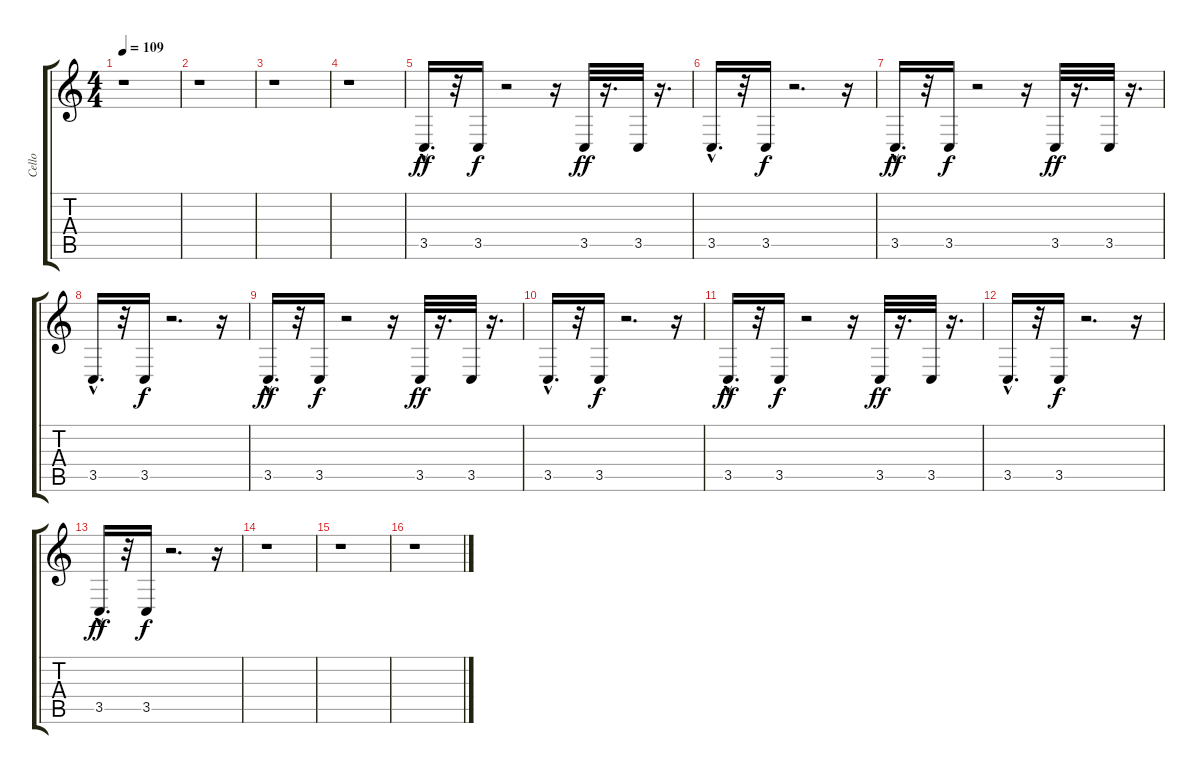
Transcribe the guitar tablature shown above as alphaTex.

\track ("Cello" "Cello") {instrument cello}
\staff {score tabs}
\tuning (E4 B3 G3 D3 A2 E2) {hide}
\ts (4 4)
\tempo 109
\clef g2
\ks c
r.1{dy ff instrument cello} |
r.1 |
r.1 |
r.1 |
3.5{hac}.16{d} r.32 3.5.16{dy f} r.2 r.16 3.5.32{dy ff volume 13} r.16{d} 3.5.32 r.16{d} |
3.5{hac}.16{d volume 13} r.32 3.5.16{dy f volume 13} r.2{d} r.16 |
3.5{hac}.16{d dy ff volume 14} r.32 3.5.16{dy f volume 14} r.2 r.16 3.5.32{dy ff volume 14} r.16{d} 3.5.32{volume 14} r.16{d} |
3.5{hac}.16{d volume 14} r.32 3.5.16{dy f} r.2{d} r.16 |
3.5{hac}.16{d dy ff volume 15} r.32 3.5.16{dy f volume 15} r.2 r.16 3.5.32{dy ff volume 16} r.16{d} 3.5.32{volume 16} r.16{d} |
3.5{hac}.16{d volume 16} r.32 3.5.16{dy f} r.2{d} r.16 |
3.5{hac}.16{d dy ff} r.32 3.5.16{dy f} r.2 r.16 3.5.32{dy ff} r.16{d} 3.5.32 r.16{d} |
3.5{hac}.16{d} r.32 3.5.16{dy f} r.2{d} r.16 |
3.5{hac}.16{d dy ff} r.32 3.5.16{dy f} r.2{d} r.16 |
r.1 |
r.1 |
r.1
